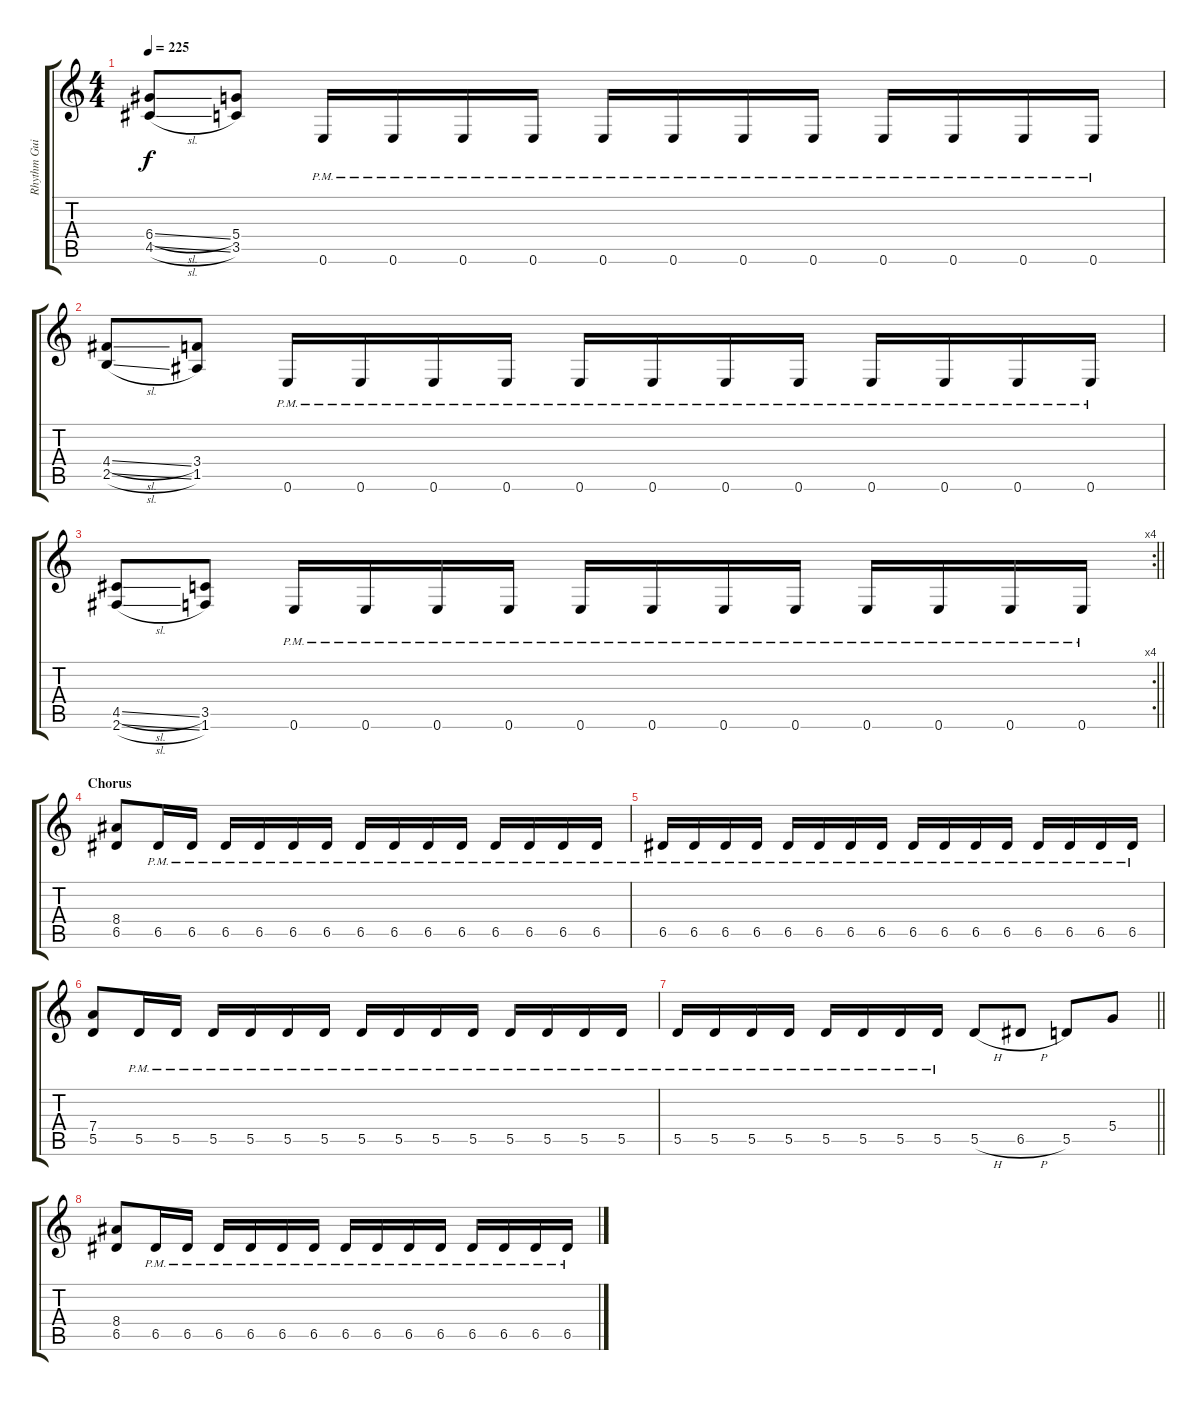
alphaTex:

\track ("Rhythm Guitar" "Rhythm Gui") {instrument distortionguitar}
\staff {score tabs}
\tuning (E4 B3 G3 D3 A2 E2) {hide}
\ts (4 4)
\tempo 225
\clef g2
\ks c
(6.4{sl} 4.5{sl}).8{dy f} (5.4 3.5).8 0.6{pm}.16 0.6{pm}.16 0.6{pm}.16 0.6{pm}.16 0.6{pm}.16 0.6{pm}.16 0.6{pm}.16 0.6{pm}.16 0.6{pm}.16 0.6{pm}.16 0.6{pm}.16 0.6{pm}.16 |
(4.4{sl} 2.5{sl}).8 (3.4 1.5).8 0.6{pm}.16 0.6{pm}.16 0.6{pm}.16 0.6{pm}.16 0.6{pm}.16 0.6{pm}.16 0.6{pm}.16 0.6{pm}.16 0.6{pm}.16 0.6{pm}.16 0.6{pm}.16 0.6{pm}.16 |
\rc 4
\barLineRight lightlight
(4.5{sl} 2.6{sl}).8 (3.5 1.6).8 0.6{pm}.16 0.6{pm}.16 0.6{pm}.16 0.6{pm}.16 0.6{pm}.16 0.6{pm}.16 0.6{pm}.16 0.6{pm}.16 0.6{pm}.16 0.6{pm}.16 0.6{pm}.16 0.6{pm}.16 |
\section ("" "Chorus")
(8.4 6.5).8 6.5{pm}.16 6.5{pm}.16 6.5{pm}.16 6.5{pm}.16 6.5{pm}.16 6.5{pm}.16 6.5{pm}.16 6.5{pm}.16 6.5{pm}.16 6.5{pm}.16 6.5{pm}.16 6.5{pm}.16 6.5{pm}.16 6.5{pm}.16 |
6.5{pm}.16 6.5{pm}.16 6.5{pm}.16 6.5{pm}.16 6.5{pm}.16 6.5{pm}.16 6.5{pm}.16 6.5{pm}.16 6.5{pm}.16 6.5{pm}.16 6.5{pm}.16 6.5{pm}.16 6.5{pm}.16 6.5{pm}.16 6.5{pm}.16 6.5{pm}.16 |
(7.4 5.5).8 5.5{pm}.16 5.5{pm}.16 5.5{pm}.16 5.5{pm}.16 5.5{pm}.16 5.5{pm}.16 5.5{pm}.16 5.5{pm}.16 5.5{pm}.16 5.5{pm}.16 5.5{pm}.16 5.5{pm}.16 5.5{pm}.16 5.5{pm}.16 |
\barLineRight lightlight
5.5{pm}.16 5.5{pm}.16 5.5{pm}.16 5.5{pm}.16 5.5{pm}.16 5.5{pm}.16 5.5{pm}.16 5.5{pm}.16 5.5{h}.8 6.5{h}.8 5.5.8 5.4.8 |
(8.4 6.5).8 6.5{pm}.16 6.5{pm}.16 6.5{pm}.16 6.5{pm}.16 6.5{pm}.16 6.5{pm}.16 6.5{pm}.16 6.5{pm}.16 6.5{pm}.16 6.5{pm}.16 6.5{pm}.16 6.5{pm}.16 6.5{pm}.16 6.5{pm}.16
